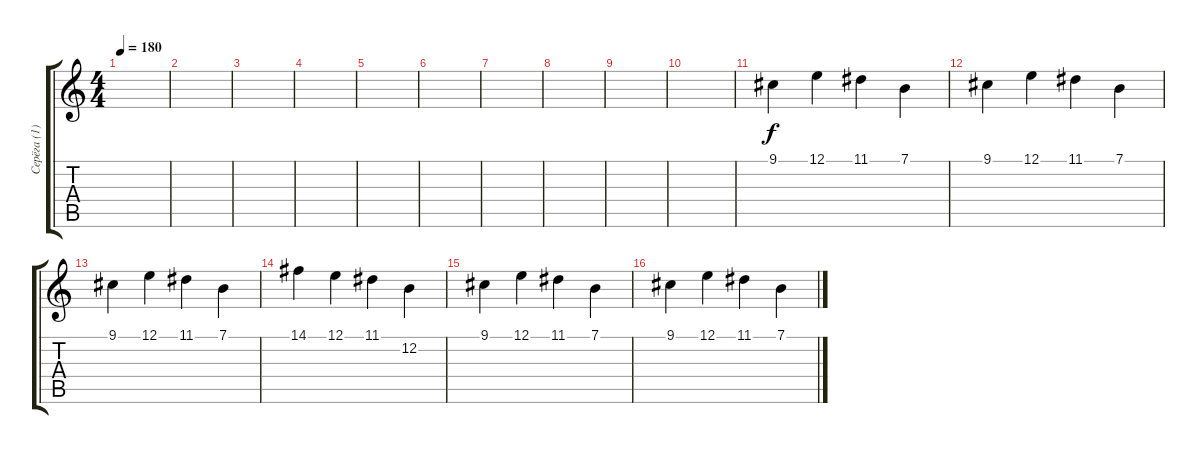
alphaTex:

\track ("Серёга (1)" "Серёга (1)") {instrument pad1newage}
\staff {score tabs}
\tuning (E4 B3 G3 D3 A2 E2) {hide}
\ts (4 4)
\tempo 180
\clef g2
\ks c
|
|
|
|
|
|
|
|
|
|
9.1.4 12.1.4 11.1.4 7.1.4 |
9.1.4 12.1.4 11.1.4 7.1.4 |
9.1.4 12.1.4 11.1.4 7.1.4 |
14.1.4 12.1.4 11.1.4 12.2.4 |
9.1.4 12.1.4 11.1.4 7.1.4 |
9.1.4 12.1.4 11.1.4 7.1.4
